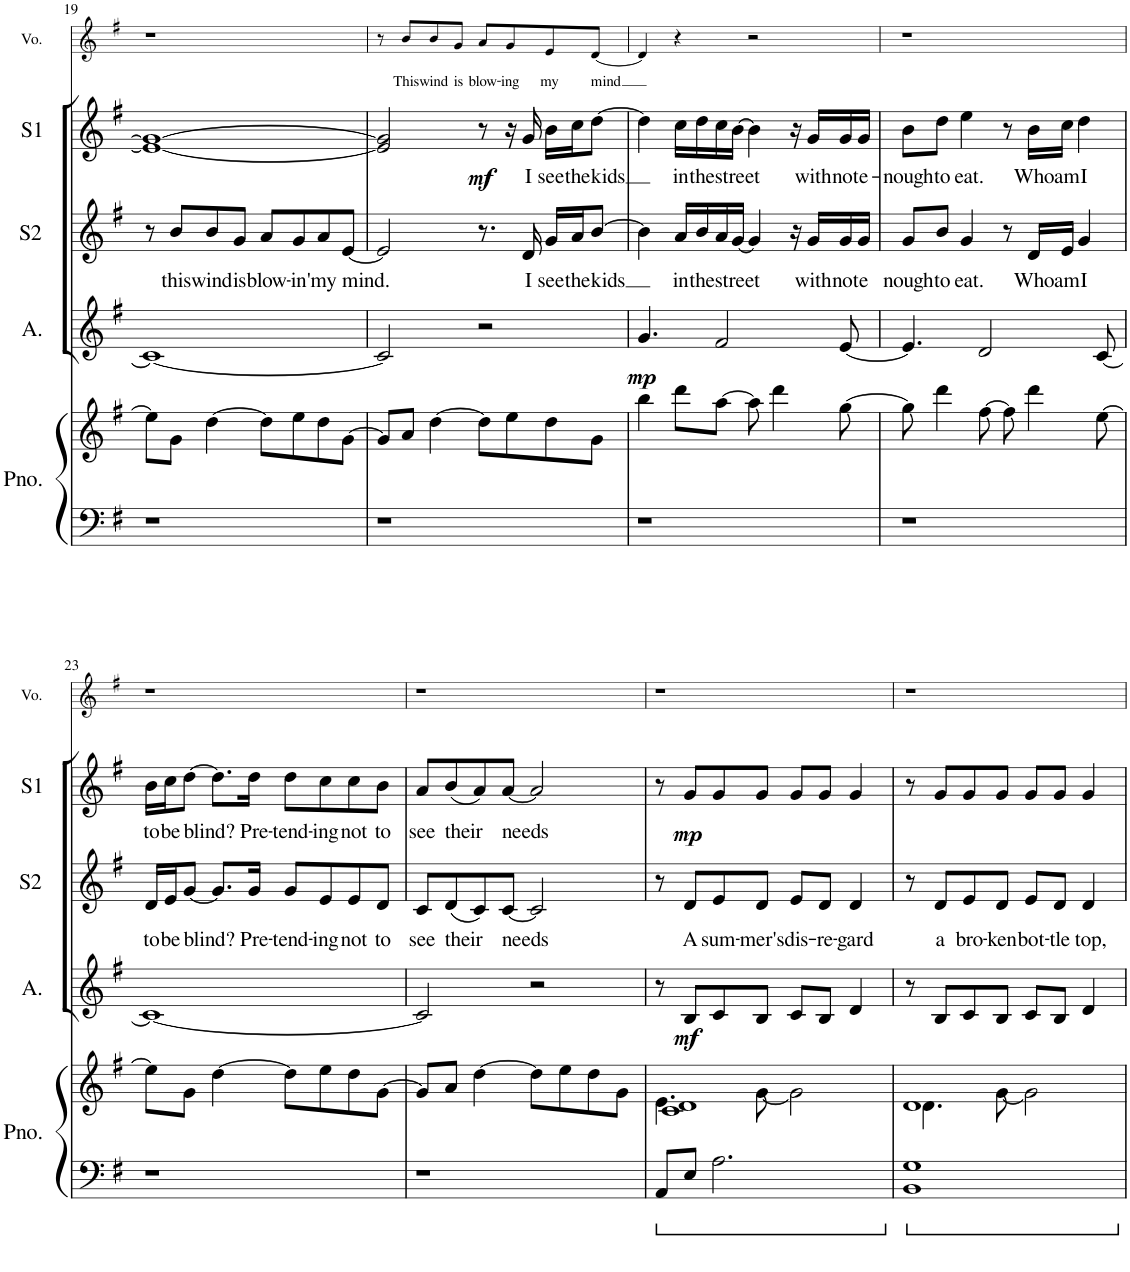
**kern	**kern	**kern	**dynam	**kern	**text	**kern	**text	**dynam	**kern	**text
*part5	*part5	*part4	*part4	*part3	*part3	*part2	*part2	*part2	*part1	*part1
*staff6	*staff5	*staff4	*staff4	*staff3	*staff3	*staff2	*staff2	*staff2	*staff1	*staff1
*I"Piano	*	*I"Alto	*	*I"Soprano 2	*	*I"Soprano 1	*	*	*I"Voice	*
*I'Pno.	*	*I'A.	*	*I'S2	*	*I'S1	*	*	*I'Vo.	*
!!LO:PB:g=z
*clefF4	*clefG2	*clefG2	*	*clefG2	*	*clefG2	*	*	*clefG2	*
*	*	*Trd1c2	*	*	*	*	*	*	*	*
*k[f#]	*k[f#]	*k[f#]	*	*k[f#]	*	*k[f#]	*	*	*k[f#]	*
*G:	*G:	*G:	*	*G:	*	*G:	*	*	*G:	*
*M4/4	*M4/4	*M4/4	*	*M4/4	*	*M4/4	*	*	*M4/4	*
=19	=19	=19	=19	=19	=19	=19	=19	=19	=19	=19
1r	8ee\L]	1c_	.	8r	.	1e_ 1g_	.	.	1r	.
!	!	!	!	!	!LO:LY:b	!	!	!	!	!
.	8g\J	.	.	8b/L	this	.	.	.	.	.
!	!	!	!	!	!LO:LY:b	!	!	!	!	!
.	[4dd\	.	.	8b/	wind	.	.	.	.	.
!	!	!	!	!	!LO:LY:b	!	!	!	!	!
.	.	.	.	8g/J	is	.	.	.	.	.
!	!	!	!	!	!LO:LY:b	!	!	!	!	!
.	8dd\L]	.	.	8a/L	blow-	.	.	.	.	.
!	!	!	!	!	!LO:LY:b	!	!	!	!	!
.	8ee\	.	.	8g/	-in'	.	.	.	.	.
!	!	!	!	!	!LO:LY:b	!	!	!	!	!
.	8dd\	.	.	8a/	my	.	.	.	.	.
!	!	!	!	!	!LO:LY:b	!	!	!	!	!
.	[8g\J	.	.	[8e/J	mind.	.	.	.	.	.
=20	=20	=20	=20	=20	=20	=20	=20	=20	=20	=20
1r	8g/L]	2c/]	.	2e/]	.	2e/] 2g/]	.	.	8r	.
!	!	!	!	!	!	!	!	!	!	!LO:LY:b
.	8a/J	.	.	.	.	.	.	.	8b/L	This
!	!	!	!	!	!	!	!	!	!	!LO:LY:b
.	[4dd\	.	.	.	.	.	.	.	8b/	wind
!	!	!	!	!	!	!	!	!	!	!LO:LY:b
.	.	.	.	.	.	.	.	.	8g/J	is
!	!	!	!	!	!	!	!	!LO:DY:b	!	!LO:LY:b
.	8dd\L]	2r	.	8.r	.	8r	.	mf	8a/L	blow-
!	!	!	!	!	!	!	!	!	!	!LO:LY:b
.	8ee\	.	.	.	.	16r	.	.	8g/	-ing
!	!	!	!	!	!LO:LY:b	!	!LO:LY:b	!	!	!
.	.	.	.	16d/	I	16g/	I	.	.	.
!	!	!	!	!	!LO:LY:b	!	!LO:LY:b	!	!	!LO:LY:b
.	8dd\	.	.	16g/LL	see	16b\LL	see	.	8e/	my
!	!	!	!	!	!LO:LY:b	!	!LO:LY:b	!	!	!
.	.	.	.	16a/J	the	16cc\J	the	.	.	.
!	!	!	!	!	!LO:LY:b	!	!LO:LY:b	!	!	!LO:LY:b
.	8g\J	.	.	[8b/J	kids	[8dd\J	kids	.	[8d/J	mind
=21	=21	=21	=21	=21	=21	=21	=21	=21	=21	=21
!	!	!	!LO:DY:b	!	!	!	!	!	!	!
1r	4bb\	4.g/	mp	4b\]	.	4dd\]	.	.	4d/]	.
!	!	!	!	!	!LO:LY:b	!	!LO:LY:b	!	!	!
.	8ddd\L	.	.	16a/LL	in	16cc\LL	in	.	4r	.
!	!	!	!	!	!LO:LY:b	!	!LO:LY:b	!	!	!
.	.	.	.	16b/	the	16dd\	the	.	.	.
!	!	!	!	!	!LO:LY:b	!	!LO:LY:b	!	!	!
.	[8aa\J	2f#/	.	16a/	street	16cc\	street	.	.	.
.	.	.	.	[16g/JJ	.	[16b\JJ	.	.	.	.
.	8aa\]	.	.	4g/]	.	4b\]	.	.	2r	.
.	4ddd\	.	.	.	.	.	.	.	.	.
.	.	.	.	16r	.	16r	.	.	.	.
!	!	!	!	!	!LO:LY:b	!	!LO:LY:b	!	!	!
.	.	.	.	16g/LL	with	16g/LL	with	.	.	.
!	!	!	!	!	!LO:LY:b	!	!LO:LY:b	!	!	!
.	[8gg\	[8e/	.	16g/	not	16g/	not	.	.	.
!	!	!	!	!	!LO:LY:b	!	!LO:LY:b	!	!	!
.	.	.	.	16g/JJ	e	16g/JJ	e-	.	.	.
=22	=22	=22	=22	=22	=22	=22	=22	=22	=22	=22
!	!	!	!	!	!LO:LY:b	!	!LO:LY:b	!	!	!
1r	8gg\]	4.e/]	.	8g/L	nough	8b\L	-nough	.	1r	.
!	!	!	!	!	!LO:LY:b	!	!LO:LY:b	!	!	!
.	4ddd\	.	.	8b/J	to	8dd\J	to	.	.	.
!	!	!	!	!	!LO:LY:b	!	!LO:LY:b	!	!	!
.	.	.	.	4g/	eat.	4ee\	eat.	.	.	.
.	[8ff#\	2d/	.	.	.	.	.	.	.	.
.	8ff#\]	.	.	8r	.	8r	.	.	.	.
!	!	!	!	!	!LO:LY:b	!	!LO:LY:b	!	!	!
.	4ddd\	.	.	16d/LL	Who	16b\LL	Who	.	.	.
!	!	!	!	!	!LO:LY:b	!	!LO:LY:b	!	!	!
.	.	.	.	16e/JJ	am	16cc\JJ	am	.	.	.
!	!	!	!	!	!LO:LY:b	!	!LO:LY:b	!	!	!
.	.	.	.	4g/	I	4dd\	I	.	.	.
.	[8ee\	[8c/	.	.	.	.	.	.	.	.
!!LO:LB:g=z
=23	=23	=23	=23	=23	=23	=23	=23	=23	=23	=23
!	!	!	!	!	!LO:LY:b	!	!LO:LY:b	!	!	!
1r	8ee\L]	1c_	.	16d/LL	to	16b\LL	to	.	1r	.
!	!	!	!	!	!LO:LY:b	!	!LO:LY:b	!	!	!
.	.	.	.	16e/J	be	16cc\J	be	.	.	.
!	!	!	!	!	!LO:LY:b	!	!LO:LY:b	!	!	!
.	8g\J	.	.	[8g/J	blind?	[8dd\J	blind?	.	.	.
.	[4dd\	.	.	8.g/L]	.	8.dd\L]	.	.	.	.
!	!	!	!	!	!LO:LY:b	!	!LO:LY:b	!	!	!
.	.	.	.	16g/Jk	Pre-	16dd\Jk	Pre-	.	.	.
!	!	!	!	!	!LO:LY:b	!	!LO:LY:b	!	!	!
.	8dd\L]	.	.	8g/L	-tend-	8dd\L	-tend-	.	.	.
!	!	!	!	!	!LO:LY:b	!	!LO:LY:b	!	!	!
.	8ee\	.	.	8e/	-ing	8cc\	-ing	.	.	.
!	!	!	!	!	!LO:LY:b	!	!LO:LY:b	!	!	!
.	8dd\	.	.	8e/	not	8cc\	not	.	.	.
!	!	!	!	!	!LO:LY:b	!	!LO:LY:b	!	!	!
.	[8g\J	.	.	8d/J	to	8b\J	to	.	.	.
=24	=24	=24	=24	=24	=24	=24	=24	=24	=24	=24
!	!	!	!	!	!LO:LY:b	!	!LO:LY:b	!	!	!
1r	8g/L]	2c/]	.	8c/L	see	8a/L	see	.	1r	.
!	!	!	!	!	!LO:LY:b	!	!LO:LY:b	!	!	!
.	8a/J	.	.	(8d/	their	(8b/	their	.	.	.
.	[4dd\	.	.	8c/)	.	8a/)	.	.	.	.
!	!	!	!	!	!LO:LY:b	!	!LO:LY:b	!	!	!
.	.	.	.	[8c/J	needs	[8a/J	needs	.	.	.
.	8dd\L]	2r	.	2c/]	.	2a/]	.	.	.	.
.	8ee\	.	.	.	.	.	.	.	.	.
.	8dd\	.	.	.	.	.	.	.	.	.
.	8g\J	.	.	.	.	.	.	.	.	.
=25	=25	=25	=25	=25	=25	=25	=25	=25	=25	=25
*	*^	*	*	*	*	*	*	*	*	*
8AA/L	1c 1d	4.e\	8r	.	8r	.	8r	.	.	1r	.
!	!	!	!	!LO:DY:b	!	!LO:LY:b	!	!	!LO:DY:b	!	!
8E/J	.	.	8B/L	mf	8d/L	A	8g/L	.	mp	.	.
!	!	!	!	!	!	!LO:LY:b	!	!	!	!	!
2.A\	.	.	8c/	.	8e/	sum-	8g/	.	.	.	.
!	!	!	!	!	!	!LO:LY:b	!	!	!	!	!
.	.	[8g\	8B/J	.	8d/J	-mer's	8g/J	.	.	.	.
!	!	!	!	!	!	!LO:LY:b	!	!	!	!	!
.	.	2g\]	8c/L	.	8e/L	dis-	8g/L	.	.	.	.
!	!	!	!	!	!	!LO:LY:b	!	!	!	!	!
.	.	.	8B/J	.	8d/J	-re-	8g/J	.	.	.	.
!	!	!	!	!	!	!LO:LY:b	!	!	!	!	!
.	.	.	4d/	.	4d/	-gard	4g/	.	.	.	.
=26	=26	=26	=26	=26	=26	=26	=26	=26	=26	=26	=26
1BB 1G	1d	4.d\	8r	.	8r	.	8r	.	.	1r	.
!	!	!	!	!	!	!LO:LY:b	!	!	!	!	!
.	.	.	8B/L	.	8d/L	a	8g/L	.	.	.	.
!	!	!	!	!	!	!LO:LY:b	!	!	!	!	!
.	.	.	8c/	.	8e/	bro-	8g/	.	.	.	.
!	!	!	!	!	!	!LO:LY:b	!	!	!	!	!
.	.	[8g\	8B/J	.	8d/J	-ken	8g/J	.	.	.	.
!	!	!	!	!	!	!LO:LY:b	!	!	!	!	!
.	.	2g\]	8c/L	.	8e/L	bot-	8g/L	.	.	.	.
!	!	!	!	!	!	!LO:LY:b	!	!	!	!	!
.	.	.	8B/J	.	8d/J	-tle	8g/J	.	.	.	.
!	!	!	!	!	!	!LO:LY:b	!	!	!	!	!
.	.	.	4d/	.	4d/	top,	4g/	.	.	.	.
*	*v	*v	*	*	*	*	*	*	*	*	*
=	=	=	=	=	=	=	=	=	=	=
*-	*-	*-	*-	*-	*-	*-	*-	*-	*-	*-
